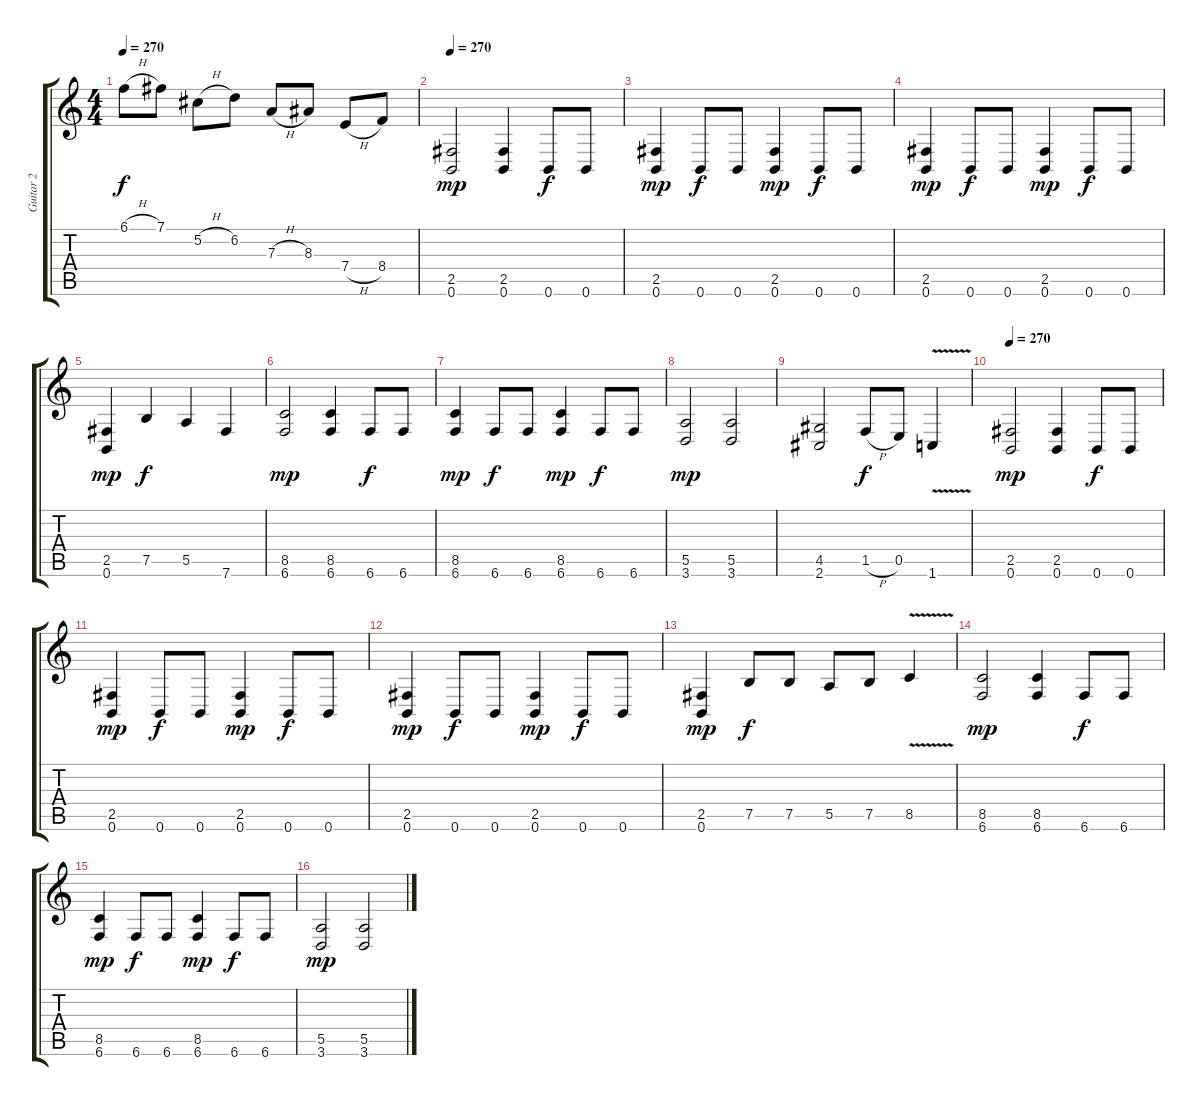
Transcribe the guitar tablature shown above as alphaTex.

\track ("Guitar 2" "Guitar 2") {instrument distortionguitar}
\staff {score tabs}
\tuning (B3 Ab3 D3 A2 E2 B1) {hide}
\ts (4 4)
\tempo 270
\clef g2
\ks c
6.1{h}.8{dy f} 7.1.8 5.2{h}.8 6.2.8 7.3{h}.8 8.3.8 7.4{h}.8 8.4.8 |
\tempo 270
(2.5 0.6).2{dy mp} (2.5 0.6).4 0.6.8{dy f} 0.6.8 |
(2.5 0.6).4{dy mp} 0.6.8{dy f} 0.6.8 (2.5 0.6).4{dy mp} 0.6.8{dy f} 0.6.8 |
(2.5 0.6).4{dy mp} 0.6.8{dy f} 0.6.8 (2.5 0.6).4{dy mp} 0.6.8{dy f} 0.6.8 |
(2.5 0.6).4{dy mp} 7.5.4{dy f} 5.5.4 7.6.4 |
(8.5 6.6).2{dy mp} (8.5 6.6).4 6.6.8{dy f} 6.6.8 |
(8.5 6.6).4{dy mp} 6.6.8{dy f} 6.6.8 (8.5 6.6).4{dy mp} 6.6.8{dy f} 6.6.8 |
(5.5 3.6).2{dy mp} (5.5 3.6).2 |
(4.5 2.6).2 1.5{h}.8{dy f} 0.5.8 1.6{v}.4 |
\tempo 270
(2.5 0.6).2{dy mp} (2.5 0.6).4 0.6.8{dy f} 0.6.8 |
(2.5 0.6).4{dy mp} 0.6.8{dy f} 0.6.8 (2.5 0.6).4{dy mp} 0.6.8{dy f} 0.6.8 |
(2.5 0.6).4{dy mp} 0.6.8{dy f} 0.6.8 (2.5 0.6).4{dy mp} 0.6.8{dy f} 0.6.8 |
(2.5 0.6).4{dy mp} 7.5.8{dy f} 7.5.8 5.5.8 7.5.8 8.5{v}.4 |
(8.5 6.6).2{dy mp} (8.5 6.6).4 6.6.8{dy f} 6.6.8 |
(8.5 6.6).4{dy mp} 6.6.8{dy f} 6.6.8 (8.5 6.6).4{dy mp} 6.6.8{dy f} 6.6.8 |
(5.5 3.6).2{dy mp} (5.5 3.6).2
